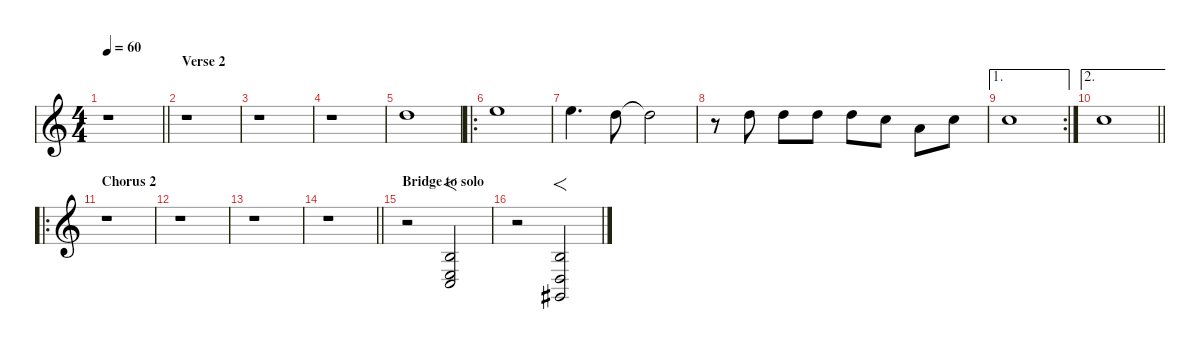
\defaultSystemsLayout 4
\hideDynamics
\bracketExtendMode nobrackets
\singleTrackTrackNamePolicy hidden
\multiTrackTrackNamePolicy hidden
\otherSystemsTrackNameOrientation horizontal
\track ("Strings" "vln.") {instrument stringensemble1}
\staff {score}
\tuning (E4 B3 G3 D3 A2 E2)
\ts (4 4)
\tempo 60
\clef g2
\barLineRight lightlight
\ks aminor
r.1{dy f beam Down} |
\section ("" "Verse 2")
r.1{beam Down} |
r.1{beam Down} |
r.1{beam Down} |
10.1.1{beam Down} |
\ro
12.1.1{beam Down} |
12.1.4{d beam Down} 10.1.8{beam Down} 10.1{t}.2{beam Down} |
r.8{beam Down} 10.1.8{beam Down} 10.1.8{beam Down} 10.1.8{beam Down} 10.1.8{beam Down} 8.1.8{beam Down} 5.1.8{beam Down} 8.1.8{beam Down} |
\ae 1
\rc 2
8.1.1{beam Down} |
\ae 2
\barLineRight lightlight
8.1.1{beam Down} |
\ro
\section ("" "Chorus 2")
r.1{beam Down} |
r.1{beam Down} |
r.1{beam Down} |
\barLineRight lightlight
r.1{beam Down} |
\section ("" "Bridge to solo")
r.2{beam Down} (0.2 2.4 3.5).2{f beam Up} |
r.2{beam Down} (0.2 0.4 4.6{acc #}).2{f beam Up}
